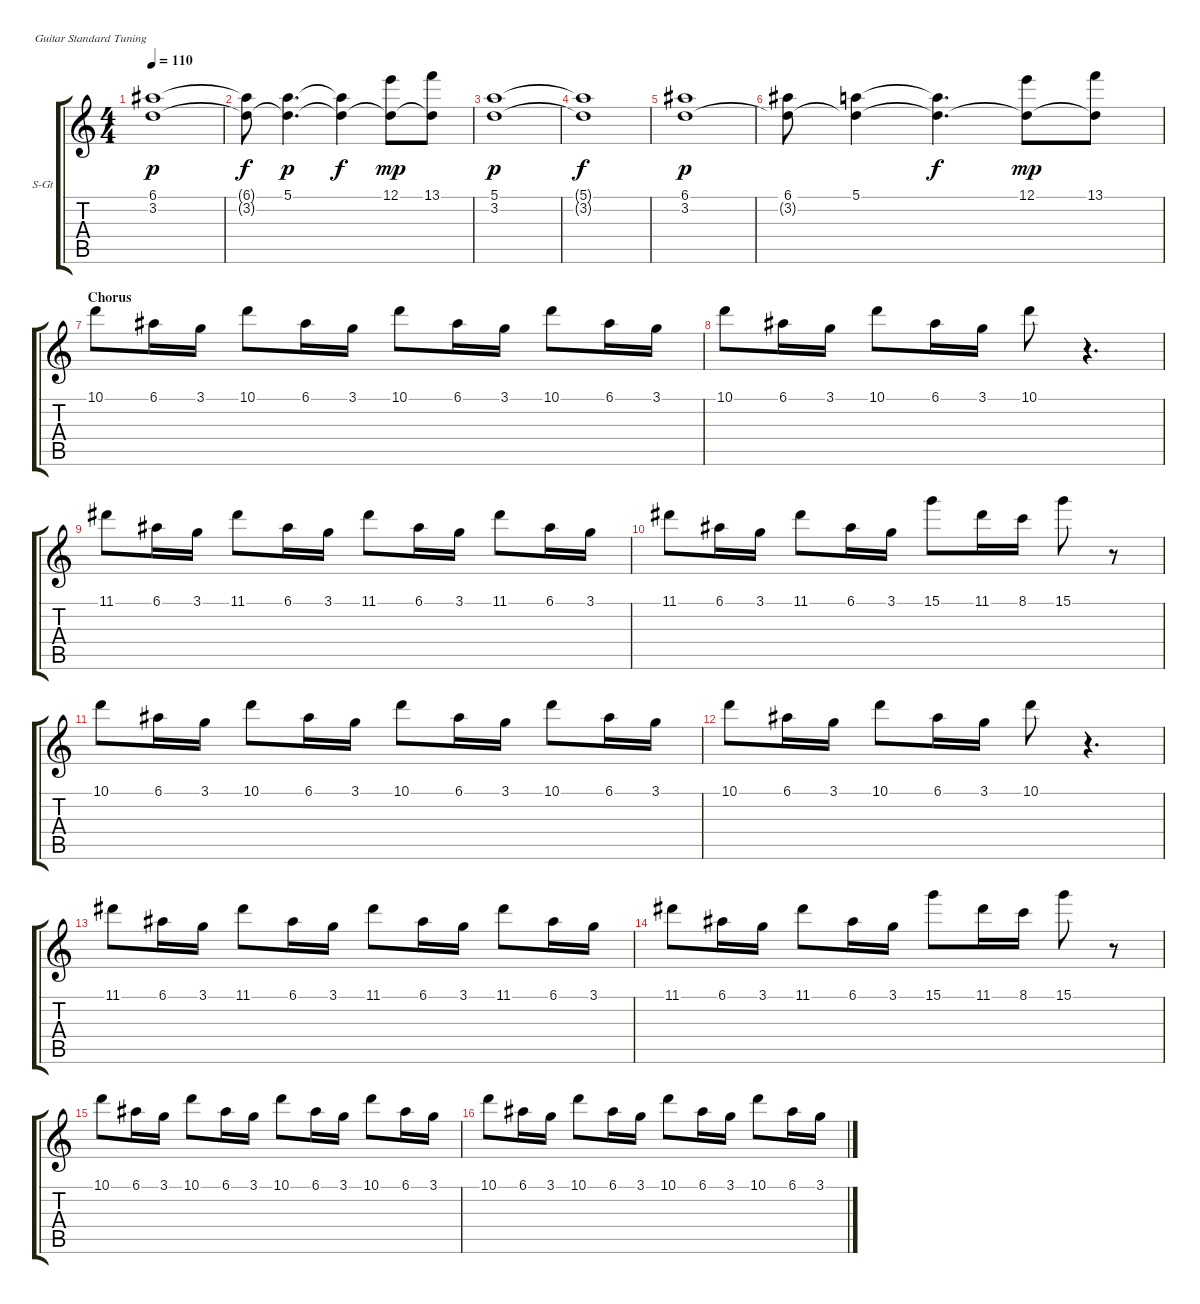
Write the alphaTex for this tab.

\bracketExtendMode groupsimilarinstruments
\firstSystemTrackNameOrientation horizontal
\otherSystemsTrackNameOrientation horizontal
\track ("Keys" "S-Gt") {instrument synthstrings2}
\staff {score tabs}
\tuning (E4 B3 G3 D3 A2 E2)
\displaytranspose 12
\ts (4 4)
\tempo 110
\clef g2
\ks c
(6.1 3.2).1{dy p} |
(6.1{t} 3.2{t}).8{dy f} (5.1 3.2{t}).4{d dy p} (5.1{t} 3.2{t}).4{dy f} (12.1 3.2{t}).8{dy mp} (13.1 3.2{t}).8 |
(5.1 3.2).1{dy p} |
(5.1{t} 3.2{t}).1{dy f} |
(6.1 3.2).1{dy p} |
(6.1 3.2{t}).8 (5.1 3.2{t}).4 (5.1{t} 3.2{t}).4{d dy f} (12.1 3.2{t}).8{dy mp} (13.1 3.2{t}).8 |
\section ("" "Chorus")
10.1.8 6.1.16 3.1.16 10.1.8 6.1.16 3.1.16 10.1.8 6.1.16 3.1.16 10.1.8 6.1.16 3.1.16 |
10.1.8 6.1.16 3.1.16 10.1.8 6.1.16 3.1.16 10.1.8 r.4{d} |
11.1.8 6.1.16 3.1.16 11.1.8 6.1.16 3.1.16 11.1.8 6.1.16 3.1.16 11.1.8 6.1.16 3.1.16 |
11.1.8 6.1.16 3.1.16 11.1.8 6.1.16 3.1.16 15.1.8 11.1.16 8.1.16 15.1.8 r.8 |
10.1.8 6.1.16 3.1.16 10.1.8 6.1.16 3.1.16 10.1.8 6.1.16 3.1.16 10.1.8 6.1.16 3.1.16 |
10.1.8 6.1.16 3.1.16 10.1.8 6.1.16 3.1.16 10.1.8 r.4{d} |
11.1.8 6.1.16 3.1.16 11.1.8 6.1.16 3.1.16 11.1.8 6.1.16 3.1.16 11.1.8 6.1.16 3.1.16 |
11.1.8 6.1.16 3.1.16 11.1.8 6.1.16 3.1.16 15.1.8 11.1.16 8.1.16 15.1.8 r.8 |
10.1.8 6.1.16 3.1.16 10.1.8 6.1.16 3.1.16 10.1.8 6.1.16 3.1.16 10.1.8 6.1.16 3.1.16 |
10.1.8 6.1.16 3.1.16 10.1.8 6.1.16 3.1.16 10.1.8 6.1.16 3.1.16 10.1.8 6.1.16 3.1.16
